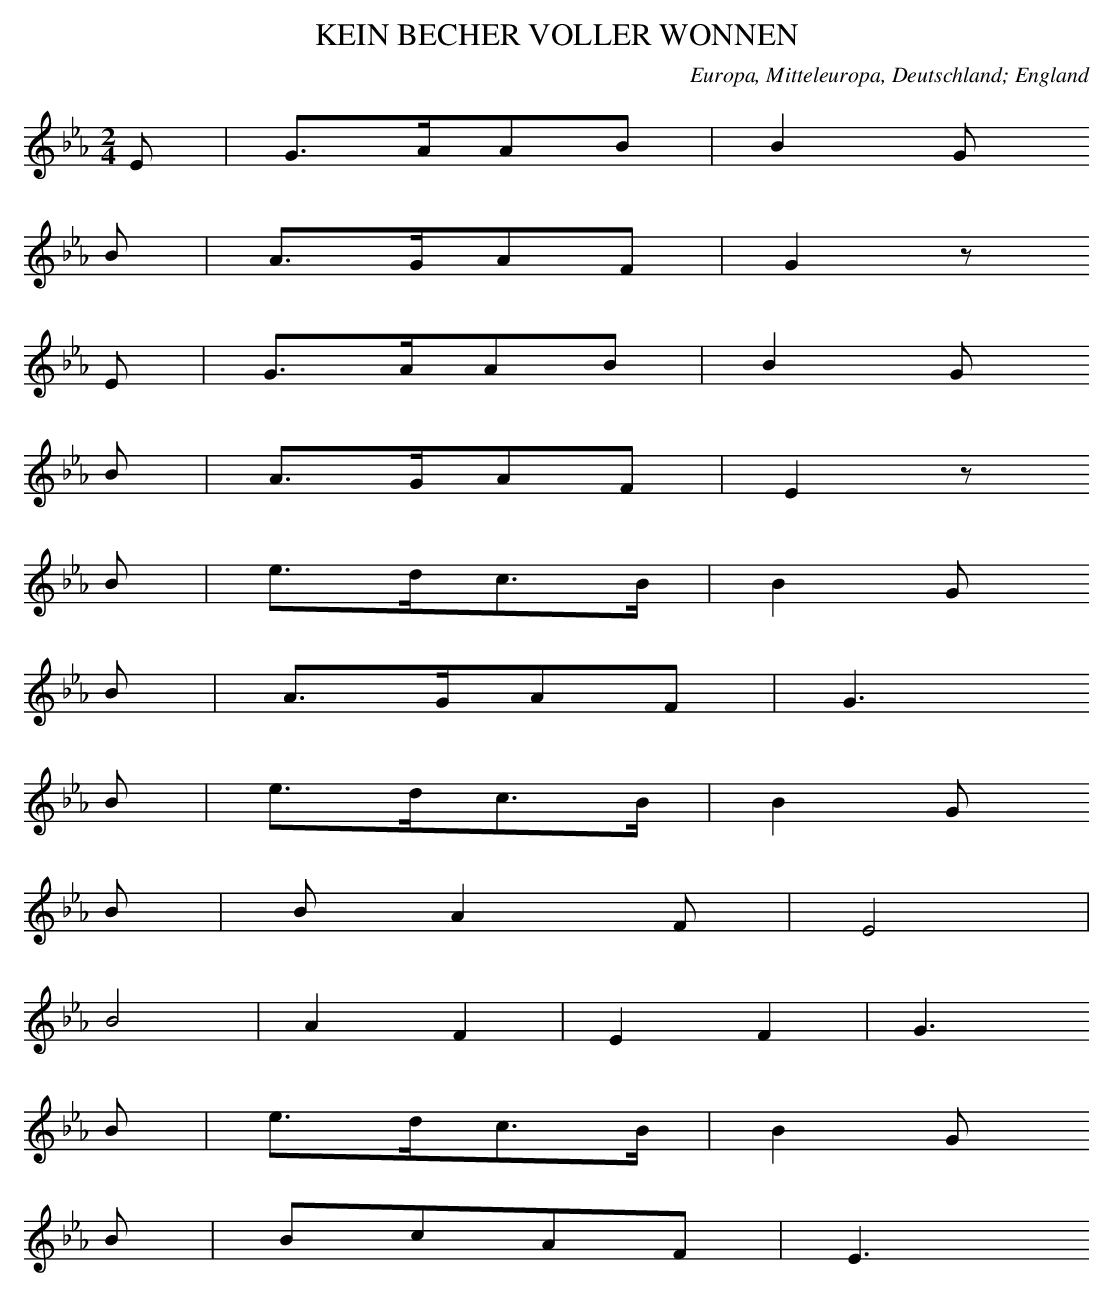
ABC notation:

X:1
T: KEIN BECHER VOLLER WONNEN
O: Europa, Mitteleuropa, Deutschland; England
M: 2/4
L: 1/16
K: Eb
E2 | G3AA2B2 | B4G2
B2 | A3GA2F2 | G4z2
E2 | G3AA2B2 | B4G2
B2 | A3GA2F2 | E4z2
B2 | e3dc3B | B4G2
B2 | A3GA2F2 | G6
B2 | e3dc3B | B4G2
B2 | B2A4F2 | E8 |
B8 | A4F4 | E4F4 | G6
B2 | e3dc3B | B4G2
B2 | B2c2A2F2 | E6
